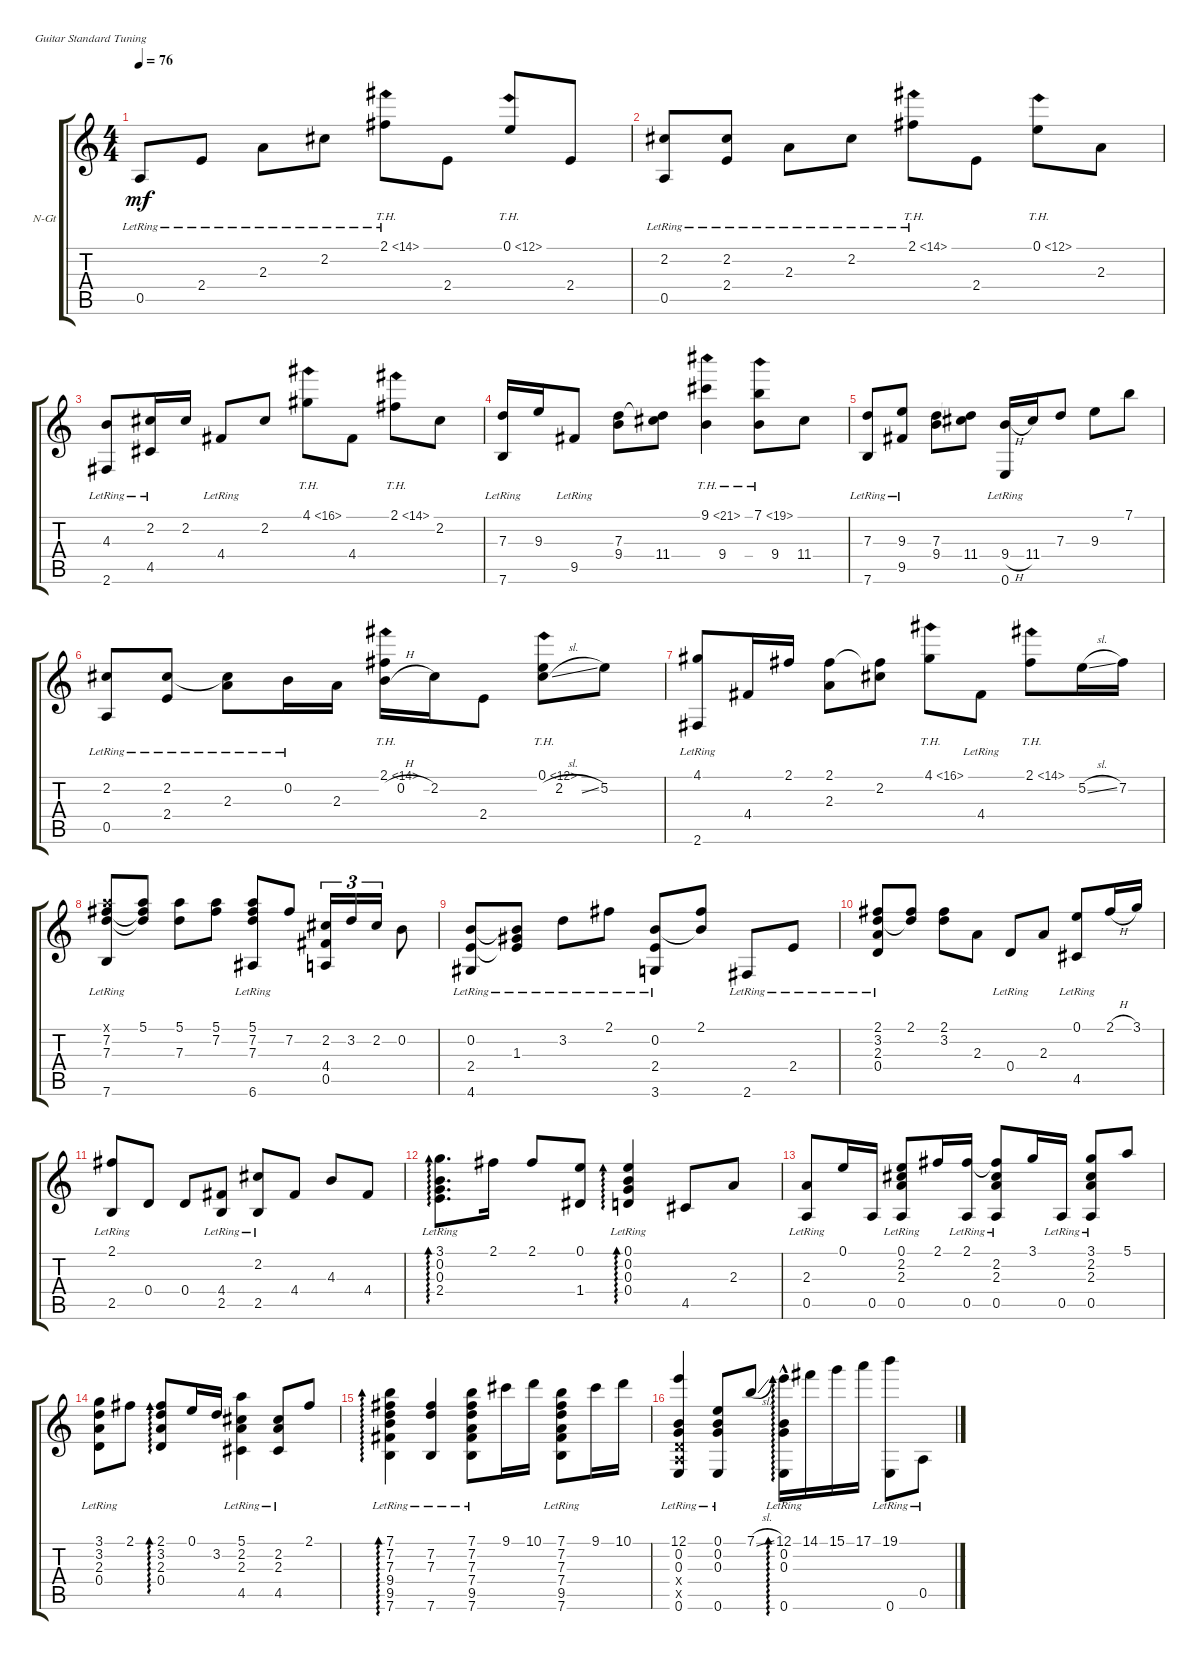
\defaultSystemsLayout 4
\bracketExtendMode groupsimilarinstruments
\firstSystemTrackNameOrientation horizontal
\otherSystemsTrackNameOrientation horizontal
\track ("Nylon Guitar" "N-Gt") {instrument acousticguitarnylon}
\staff {score tabs}
\tuning (E4 B3 G3 D3 A2 E2)
\ts (4 4)
\tempo 76
\clef g2
\ks c
0.5{lr}.8{dy mf} 2.4{lr}.8 2.3{lr}.8 2.2{lr}.8 2.1{th 12 lr}.8 2.4.8 0.1{th 12}.8 2.4.8 |
(0.5{lr} 2.2).8 (2.4{lr} 2.2).8 2.3{lr}.8 2.2{lr}.8 2.1{th 12 lr}.8 2.4.8 0.1{th 12}.8 2.3.8 |
(2.6{lr} 4.3).8 (4.5{lr} 2.2).16 2.2.16 4.4{lr}.8 2.2.8 4.1{th 12}.8 4.4.8 2.1{th 12}.8 2.2.8 |
(7.3 7.6{lr}).16 9.3.16 9.5{lr}.8 (9.4 7.3).8 (11.4 7.3{t}).8 (9.1{th 12} 9.4).4 (9.4 7.1{th 12}).8 11.4.8 |
(7.6{lr} 7.3).8 (9.5{lr} 9.3).8 (9.4 7.3).8 (7.3{t} 11.4).8 (9.4{h} 0.6{lr}).16 11.4.16 7.3.8 9.3.8 7.1.8 |
(2.2 0.5{lr}).8 (2.2 2.4{lr}).8 (2.2{t} 2.3{lr}).8 0.2{lr}.16 2.3.16 (2.1{th 12} 0.2{h}).16 2.2.16 2.4.8 (0.1{th 12} 2.2{sl}).8 5.2.8 |
(4.1 2.6{lr}).8 4.4.16 2.1.16 (2.1 2.3).8 (2.2 2.1{t}).8 4.1{th 12}.8 4.4{lr}.8 2.1{th 12}.8 5.2{sl}.16 7.2.16 |
(5.1{x} 7.2 7.3 7.6{lr}).8 (5.1 7.2{t} 7.3{t}).8 (5.1 7.3).8 (5.1 7.2).8 (5.1 7.2 7.3 6.6{lr}).8 7.2.8 (2.2 4.4 0.5).16{tu (3 2)} 3.2.16{tu (3 2)} 2.2.16{tu (3 2)} 0.2.8 |
(4.6{lr} 2.4{lr} 0.2).8 (1.3{lr} 0.2{t} 2.4{t}).8 3.2{lr}.8 2.1{lr}.8 (3.6{lr} 2.4 0.2).8 (2.1 0.2{t}).8 2.6{lr}.8 2.4{lr}.8 |
(0.4{lr} 2.3 3.2 2.1).8 (2.1 3.2{t}).8 (2.1 3.2).8 2.3.8 0.4{lr}.8 2.3.8 (4.5{lr} 0.1).8 2.1{h}.16 3.1.16 |
(2.1 2.5{lr}).8 0.4.8 0.4.8 (2.5{lr} 4.4).8 (2.2 2.5{lr}).8 4.4.8 4.3.8 4.4.8 |
(2.4{lr} 0.3{lr} 0.2{lr} 3.1).8{d ad 0} 2.1.16 2.1.8 (0.1 1.4).8 (0.4 0.3 0.2{lr} 0.1{lr}).4{ad 0} 4.5.8 2.3.8 |
(2.3 0.5{lr}).8 0.1.16 0.5.16 (0.5{lr} 2.3 2.2 0.1).8 2.1.16 (2.1 0.5{lr}).16 (0.5{lr} 2.3 2.2 2.1{t}).8 3.1.16 0.5{lr}.16 (3.1 2.2 2.3 0.5{lr}).8 5.1.8 |
(0.4{lr} 2.3 3.2 3.1).8 2.1.8 (2.1 3.2 2.3 0.4).8{ad 0} 0.1.16 3.2.16 (5.1 2.2 2.3 4.5{lr}).4 (2.2 2.3 4.5{lr}).8 2.1.8 |
(7.6{lr} 9.5 9.4 7.3 7.2 7.1).4{ad 0} (7.2 7.3 7.6{lr}).4 (7.6{lr} 9.5 7.4 7.3 7.2 7.1).8 9.1.16 10.1.16 (7.1 7.2 7.3 7.4 9.5 7.6{lr}).8 9.1.16 10.1.16 |
(12.1 0.2 0.3 0.4{x} 0.5{x} 0.6{lr}).4 (0.1 0.2 0.3 0.6{lr}).8 7.1{sl}.8 (12.1{hac} 0.2 0.3 0.6{lr}).16{ad 0} 14.1.16 15.1.16 17.1.16 (19.1 0.6{lr}).8 0.5{lr}.8
